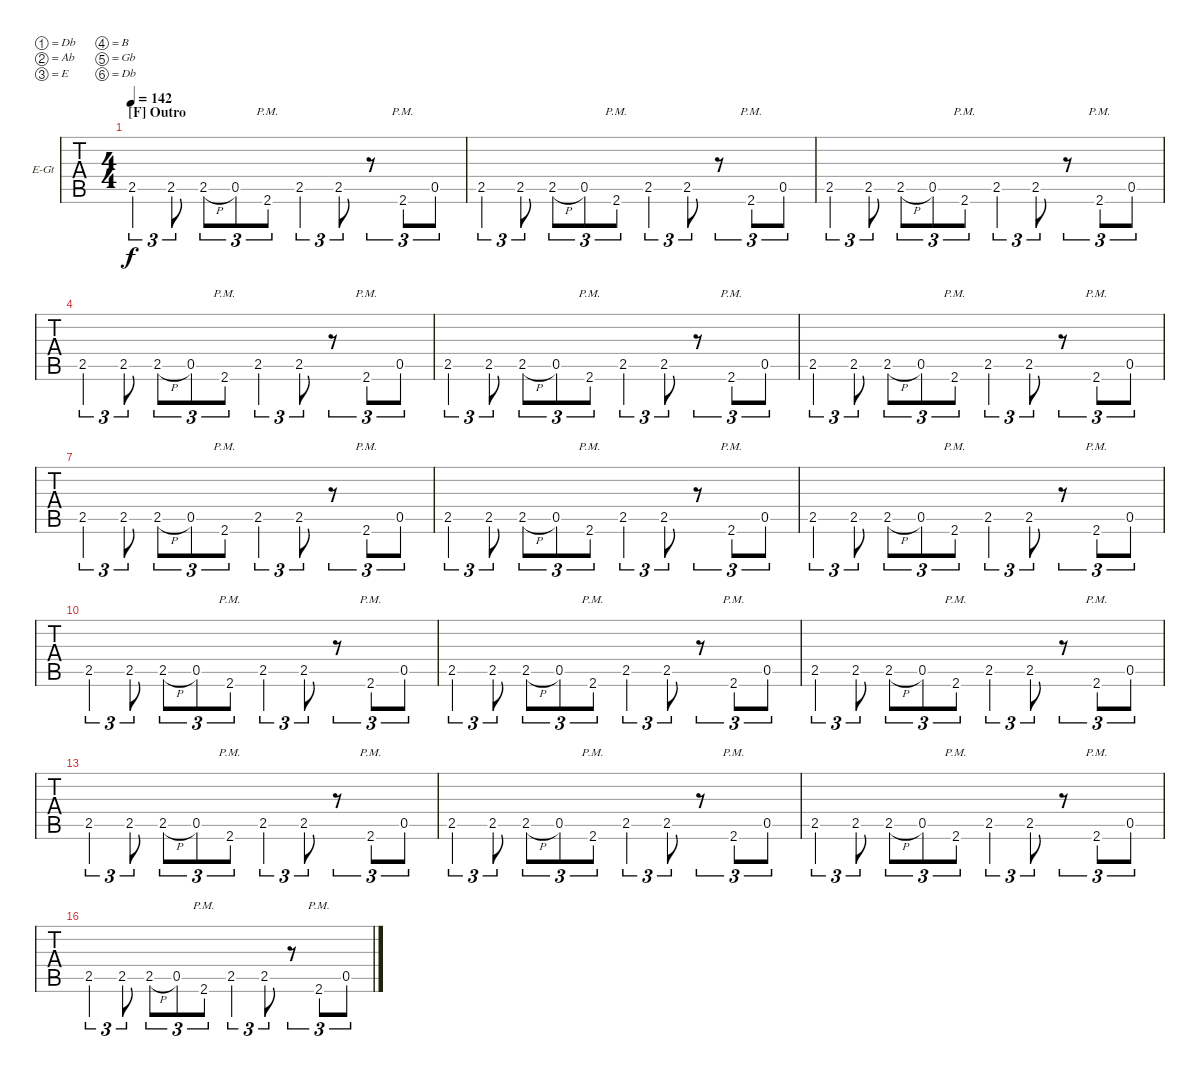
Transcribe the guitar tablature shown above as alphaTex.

\bracketExtendMode nobrackets
\firstSystemTrackNameOrientation horizontal
\otherSystemsTrackNameOrientation horizontal
\defaultBarNumberDisplay FirstOfSystem
\track ("Guitar" "E-Gt") {instrument distortionguitar}
\staff {tabs}
\tuning (Db4 Ab3 E3 B2 Gb2 Db2)
\ts (4 4)
\section ("F" "Outro")
\tempo 142
\clef g2
\ks c
2.5.4{tu (3 2) dy f} 2.5.8{tu (3 2)} 2.5{h}.8{tu (3 2)} 0.5.8{tu (3 2)} 2.6{pm}.8{tu (3 2)} 2.5.4{tu (3 2)} 2.5.8{tu (3 2)} r.8{tu (3 2)} 2.6{pm}.8{tu (3 2)} 0.5.8{tu (3 2)} |
2.5.4{tu (3 2)} 2.5.8{tu (3 2)} 2.5{h}.8{tu (3 2)} 0.5.8{tu (3 2)} 2.6{pm}.8{tu (3 2)} 2.5.4{tu (3 2)} 2.5.8{tu (3 2)} r.8{tu (3 2)} 2.6{pm}.8{tu (3 2)} 0.5.8{tu (3 2)} |
2.5.4{tu (3 2)} 2.5.8{tu (3 2)} 2.5{h}.8{tu (3 2)} 0.5.8{tu (3 2)} 2.6{pm}.8{tu (3 2)} 2.5.4{tu (3 2)} 2.5.8{tu (3 2)} r.8{tu (3 2)} 2.6{pm}.8{tu (3 2)} 0.5.8{tu (3 2)} |
2.5.4{tu (3 2)} 2.5.8{tu (3 2)} 2.5{h}.8{tu (3 2)} 0.5.8{tu (3 2)} 2.6{pm}.8{tu (3 2)} 2.5.4{tu (3 2)} 2.5.8{tu (3 2)} r.8{tu (3 2)} 2.6{pm}.8{tu (3 2)} 0.5.8{tu (3 2)} |
2.5.4{tu (3 2)} 2.5.8{tu (3 2)} 2.5{h}.8{tu (3 2)} 0.5.8{tu (3 2)} 2.6{pm}.8{tu (3 2)} 2.5.4{tu (3 2)} 2.5.8{tu (3 2)} r.8{tu (3 2)} 2.6{pm}.8{tu (3 2)} 0.5.8{tu (3 2)} |
2.5.4{tu (3 2)} 2.5.8{tu (3 2)} 2.5{h}.8{tu (3 2)} 0.5.8{tu (3 2)} 2.6{pm}.8{tu (3 2)} 2.5.4{tu (3 2)} 2.5.8{tu (3 2)} r.8{tu (3 2)} 2.6{pm}.8{tu (3 2)} 0.5.8{tu (3 2)} |
2.5.4{tu (3 2)} 2.5.8{tu (3 2)} 2.5{h}.8{tu (3 2)} 0.5.8{tu (3 2)} 2.6{pm}.8{tu (3 2)} 2.5.4{tu (3 2)} 2.5.8{tu (3 2)} r.8{tu (3 2)} 2.6{pm}.8{tu (3 2)} 0.5.8{tu (3 2)} |
2.5.4{tu (3 2)} 2.5.8{tu (3 2)} 2.5{h}.8{tu (3 2)} 0.5.8{tu (3 2)} 2.6{pm}.8{tu (3 2)} 2.5.4{tu (3 2)} 2.5.8{tu (3 2)} r.8{tu (3 2)} 2.6{pm}.8{tu (3 2)} 0.5.8{tu (3 2)} |
2.5.4{tu (3 2)} 2.5.8{tu (3 2)} 2.5{h}.8{tu (3 2)} 0.5.8{tu (3 2)} 2.6{pm}.8{tu (3 2)} 2.5.4{tu (3 2)} 2.5.8{tu (3 2)} r.8{tu (3 2)} 2.6{pm}.8{tu (3 2)} 0.5.8{tu (3 2)} |
2.5.4{tu (3 2)} 2.5.8{tu (3 2)} 2.5{h}.8{tu (3 2)} 0.5.8{tu (3 2)} 2.6{pm}.8{tu (3 2)} 2.5.4{tu (3 2)} 2.5.8{tu (3 2)} r.8{tu (3 2)} 2.6{pm}.8{tu (3 2)} 0.5.8{tu (3 2)} |
2.5.4{tu (3 2)} 2.5.8{tu (3 2)} 2.5{h}.8{tu (3 2)} 0.5.8{tu (3 2)} 2.6{pm}.8{tu (3 2)} 2.5.4{tu (3 2)} 2.5.8{tu (3 2)} r.8{tu (3 2)} 2.6{pm}.8{tu (3 2)} 0.5.8{tu (3 2)} |
2.5.4{tu (3 2)} 2.5.8{tu (3 2)} 2.5{h}.8{tu (3 2)} 0.5.8{tu (3 2)} 2.6{pm}.8{tu (3 2)} 2.5.4{tu (3 2)} 2.5.8{tu (3 2)} r.8{tu (3 2)} 2.6{pm}.8{tu (3 2)} 0.5.8{tu (3 2)} |
2.5.4{tu (3 2)} 2.5.8{tu (3 2)} 2.5{h}.8{tu (3 2)} 0.5.8{tu (3 2)} 2.6{pm}.8{tu (3 2)} 2.5.4{tu (3 2)} 2.5.8{tu (3 2)} r.8{tu (3 2)} 2.6{pm}.8{tu (3 2)} 0.5.8{tu (3 2)} |
2.5.4{tu (3 2)} 2.5.8{tu (3 2)} 2.5{h}.8{tu (3 2)} 0.5.8{tu (3 2)} 2.6{pm}.8{tu (3 2)} 2.5.4{tu (3 2)} 2.5.8{tu (3 2)} r.8{tu (3 2)} 2.6{pm}.8{tu (3 2)} 0.5.8{tu (3 2)} |
2.5.4{tu (3 2)} 2.5.8{tu (3 2)} 2.5{h}.8{tu (3 2)} 0.5.8{tu (3 2)} 2.6{pm}.8{tu (3 2)} 2.5.4{tu (3 2)} 2.5.8{tu (3 2)} r.8{tu (3 2)} 2.6{pm}.8{tu (3 2)} 0.5.8{tu (3 2)} |
2.5.4{tu (3 2)} 2.5.8{tu (3 2)} 2.5{h}.8{tu (3 2)} 0.5.8{tu (3 2)} 2.6{pm}.8{tu (3 2)} 2.5.4{tu (3 2)} 2.5.8{tu (3 2)} r.8{tu (3 2)} 2.6{pm}.8{tu (3 2)} 0.5.8{tu (3 2)}
